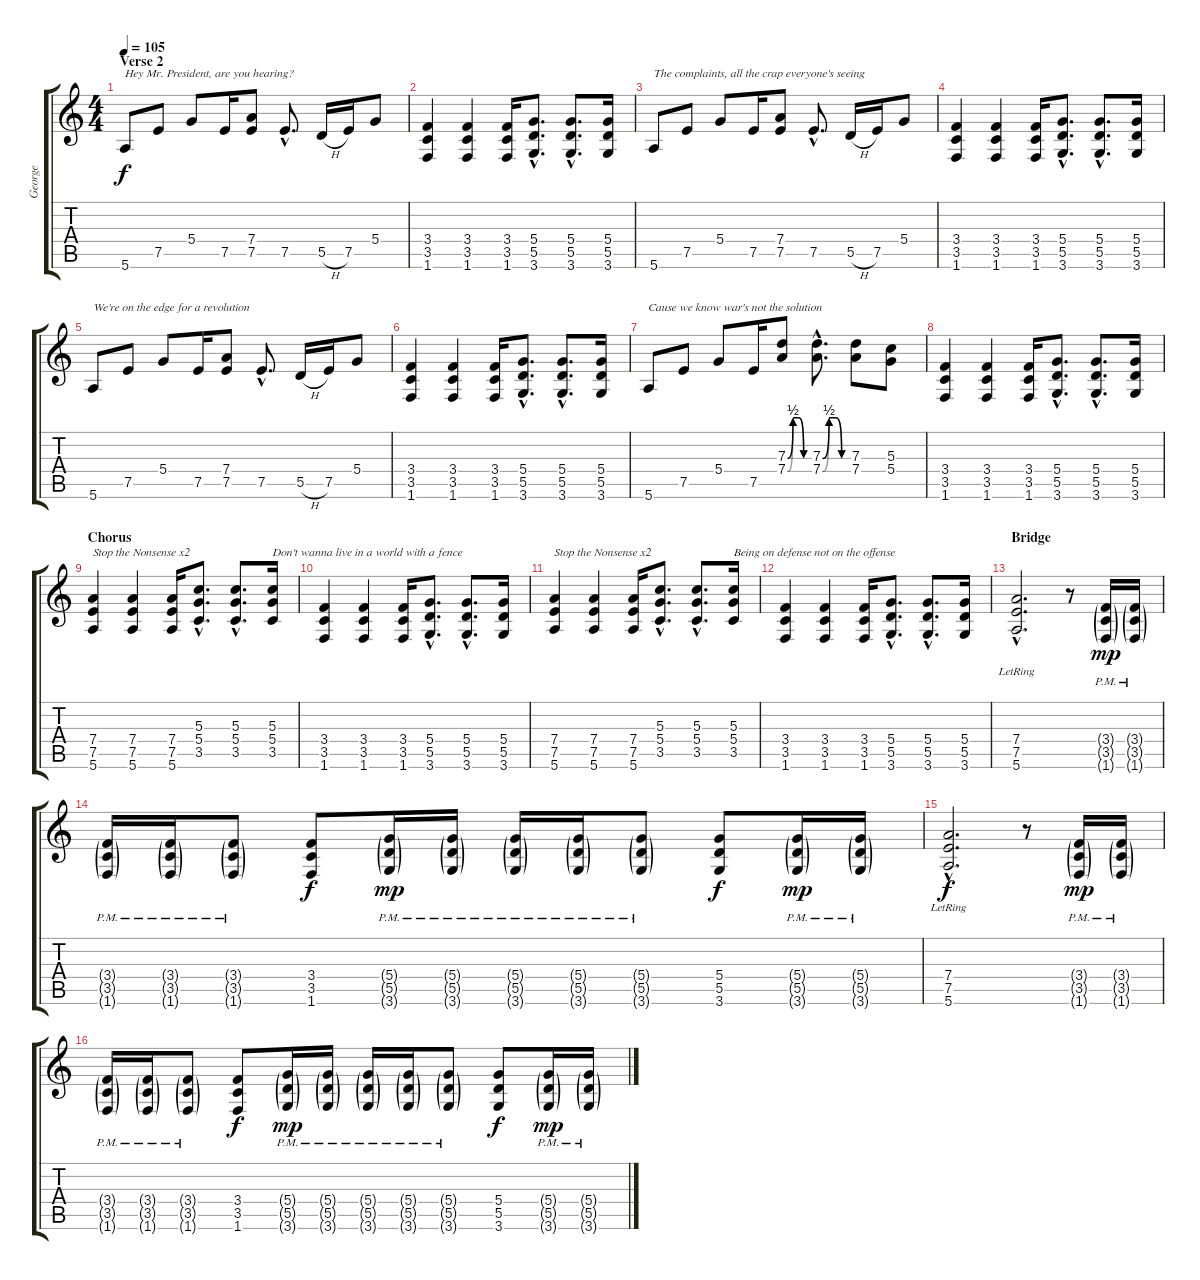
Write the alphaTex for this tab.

\track ("George" "George") {instrument overdrivenguitar}
\staff {score tabs}
\tuning (E4 B3 G3 D3 A2 E2) {hide}
\ts (4 4)
\section ("" "Verse 2")
\tempo 105
\clef g2
\ks c
5.6.8{txt "Hey Mr. President, are you hearing?" dy f volume 10 instrument overdrivenguitar} 7.5.8 5.4.8 7.5.16 (7.4 7.5).8 7.5{hac}.8{d} 5.5{h}.16 7.5.16 5.4.8 |
(3.4 3.5 1.6).4 (3.4 3.5 1.6).4 (3.4 3.5 1.6).16 (5.4{hac} 5.5{hac} 3.6{hac}).8{d} (5.4{hac} 5.5{hac} 3.6{hac}).8{d} (5.4 5.5 3.6).16 |
5.6.8{txt "The complaints, all the crap everyone's seeing"} 7.5.8 5.4.8 7.5.16 (7.4 7.5).8 7.5{hac}.8{d} 5.5{h}.16 7.5.16 5.4.8 |
(3.4 3.5 1.6).4 (3.4 3.5 1.6).4 (3.4 3.5 1.6).16 (5.4{hac} 5.5{hac} 3.6{hac}).8{d} (5.4{hac} 5.5{hac} 3.6{hac}).8{d} (5.4 5.5 3.6).16 |
5.6.8{txt "We're on the edge for a revolution"} 7.5.8 5.4.8 7.5.16 (7.4 7.5).8 7.5{hac}.8{d} 5.5{h}.16 7.5.16 5.4.8 |
(3.4 3.5 1.6).4 (3.4 3.5 1.6).4 (3.4 3.5 1.6).16 (5.4{hac} 5.5{hac} 3.6{hac}).8{d} (5.4{hac} 5.5{hac} 3.6{hac}).8{d} (5.4 5.5 3.6).16 |
5.6.8{txt "Cause we know war's not the solution"} 7.5.8 5.4.8 7.5.16 (7.3{be (custom 0 0 15 2 30 2 45 0 60 0)} 7.4{be (custom 0 0 15 2 30 2 45 0 60 0)}).8 (7.3{be (custom 0 0 15 2 30 2 45 0 60 0) hac} 7.4{be (custom 0 0 15 2 30 2 45 0 60 0) hac}).8{d} (7.3 7.4).8 (5.3 5.4).8 |
(3.4 3.5 1.6).4 (3.4 3.5 1.6).4 (3.4 3.5 1.6).16 (5.4{hac} 5.5{hac} 3.6{hac}).8{d} (5.4{hac} 5.5{hac} 3.6{hac}).8{d} (5.4 5.5 3.6).16 |
\section ("" "Chorus")
(7.4 7.5 5.6).4{txt "Stop the Nonsense x2" volume 8 instrument overdrivenguitar} (7.4 7.5 5.6).4 (7.4 7.5 5.6).16 (5.3{hac} 5.4{hac} 3.5{hac}).8{d} (5.3{hac} 5.4{hac} 3.5{hac}).8{d} (5.3 5.4 3.5).16{txt "Don't wanna live in a world with a fence"} |
(3.4 3.5 1.6).4 (3.4 3.5 1.6).4 (3.4 3.5 1.6).16 (5.4{hac} 5.5{hac} 3.6{hac}).8{d} (5.4{hac} 5.5{hac} 3.6{hac}).8{d} (5.4 5.5 3.6).16 |
(7.4 7.5 5.6).4{txt "Stop the Nonsense x2"} (7.4 7.5 5.6).4 (7.4 7.5 5.6).16 (5.3{hac} 5.4{hac} 3.5{hac}).8{d} (5.3{hac} 5.4{hac} 3.5{hac}).8{d} (5.3 5.4 3.5).16{txt "Being on defense not on the offense"} |
(3.4 3.5 1.6).4 (3.4 3.5 1.6).4 (3.4 3.5 1.6).16 (5.4{hac} 5.5{hac} 3.6{hac}).8{d} (5.4{hac} 5.5{hac} 3.6{hac}).8{d} (5.4 5.5 3.6).16 |
\section ("" "Bridge")
(7.4{hac} 7.5{hac lr} 5.6{hac}).2{d} r.8 (3.4{g pm} 3.5{g} 1.6{g}).16{dy mp} (3.4{g pm} 3.5{g} 1.6{g}).16 |
(3.4{g pm} 3.5{g} 1.6{g}).16 (3.4{g pm} 3.5{g} 1.6{g}).16 (3.4{g pm} 3.5{g} 1.6{g}).8 (3.4 3.5 1.6).8{dy f} (5.4{g pm} 5.5{g} 3.6{g}).16{dy mp} (5.4{g pm} 5.5{g} 3.6{g}).16 (5.4{g pm} 5.5{g} 3.6{g}).16 (5.4{g pm} 5.5{g} 3.6{g}).16 (5.4{g pm} 5.5{g} 3.6{g}).8 (5.4 5.5 3.6).8{dy f} (5.4{g pm} 5.5{g} 3.6{g}).16{dy mp} (5.4{g pm} 5.5{g} 3.6{g}).16 |
(7.4{hac} 7.5{hac lr} 5.6{hac}).2{d dy f} r.8 (3.4{g pm} 3.5{g} 1.6{g}).16{dy mp} (3.4{g pm} 3.5{g} 1.6{g}).16 |
(3.4{g pm} 3.5{g} 1.6{g}).16 (3.4{g pm} 3.5{g} 1.6{g}).16 (3.4{g pm} 3.5{g} 1.6{g}).8 (3.4 3.5 1.6).8{dy f} (5.4{g pm} 5.5{g} 3.6{g}).16{dy mp} (5.4{g pm} 5.5{g} 3.6{g}).16 (5.4{g pm} 5.5{g} 3.6{g}).16 (5.4{g pm} 5.5{g} 3.6{g}).16 (5.4{g pm} 5.5{g} 3.6{g}).8 (5.4 5.5 3.6).8{dy f} (5.4{g pm} 5.5{g} 3.6{g}).16{dy mp} (5.4{g pm} 5.5{g} 3.6{g}).16
